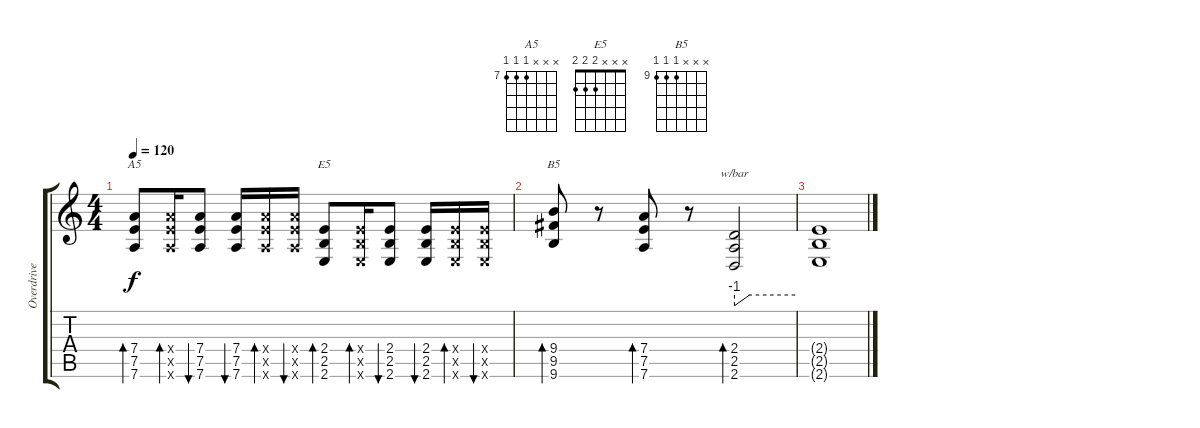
\track ("Overdrive guitar" "Overdrive ") {instrument overdrivenguitar}
\staff {score tabs}
\tuning (E4 B3 G3 D3 A2 D2) {hide}
\chord ("A5" x x x 7 7 7) {firstfret 7}
\chord ("E5" x x x 2 2 2)
\chord ("B5" x x x 9 9 9) {firstfret 9}
\ts (4 4)
\tempo 120
\clef g2
\ks c
(7.4 7.5 7.6).8{bd 60 ch "A5" dy f} (7.4{x} 7.5{x} 7.6{x}).16{bd 60} (7.4 7.5 7.6).8{bu 60} (7.4 7.5 7.6).16{bu 60} (7.4{x} 7.5{x} 7.6{x}).16{bd 60} (7.4{x} 7.5{x} 7.6{x}).16{bu 60} (2.4 2.5 2.6).8{bd 60 ch "E5"} (2.4{x} 2.5{x} 2.6{x}).16{bd 60} (2.4 2.5 2.6).8{bu 60} (2.4 2.5 2.6).16{bu 60} (2.4{x} 2.5{x} 2.6{x}).16{bd 60} (2.4{x} 2.5{x} 2.6{x}).16{bu 60} |
(9.4 9.5 9.6).8{bd 60 ch "B5"} r.8 (7.4 7.5 7.6).8{bd 60} r.8 (2.4 2.5 2.6).2{tbe (custom default 0 -4 15 0 60 0) bd 60} |
(2.4{t} 2.5{t} 2.6{t}).1
